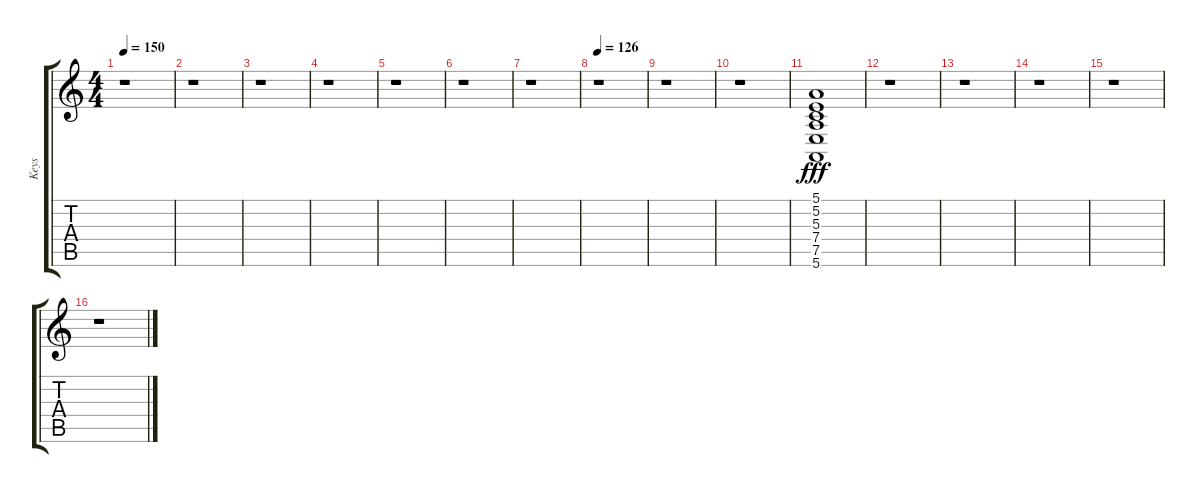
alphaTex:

\track ("Keys" "Keys") {instrument synthstrings1}
\staff {score tabs}
\tuning (E4 B3 G3 D3 A2 E2) {hide}
\ts (4 4)
\tempo 150
\clef g2
\ks c
r.1{dy fff instrument synthstrings1} |
r.1 |
r.1 |
r.1 |
r.1 |
r.1 |
r.1 |
\tempo 126
r.1 |
r.1 |
r.1 |
(5.1 5.2 5.3 7.4 7.5 5.6).1 |
r.1 |
r.1 |
r.1 |
r.1 |
r.1
